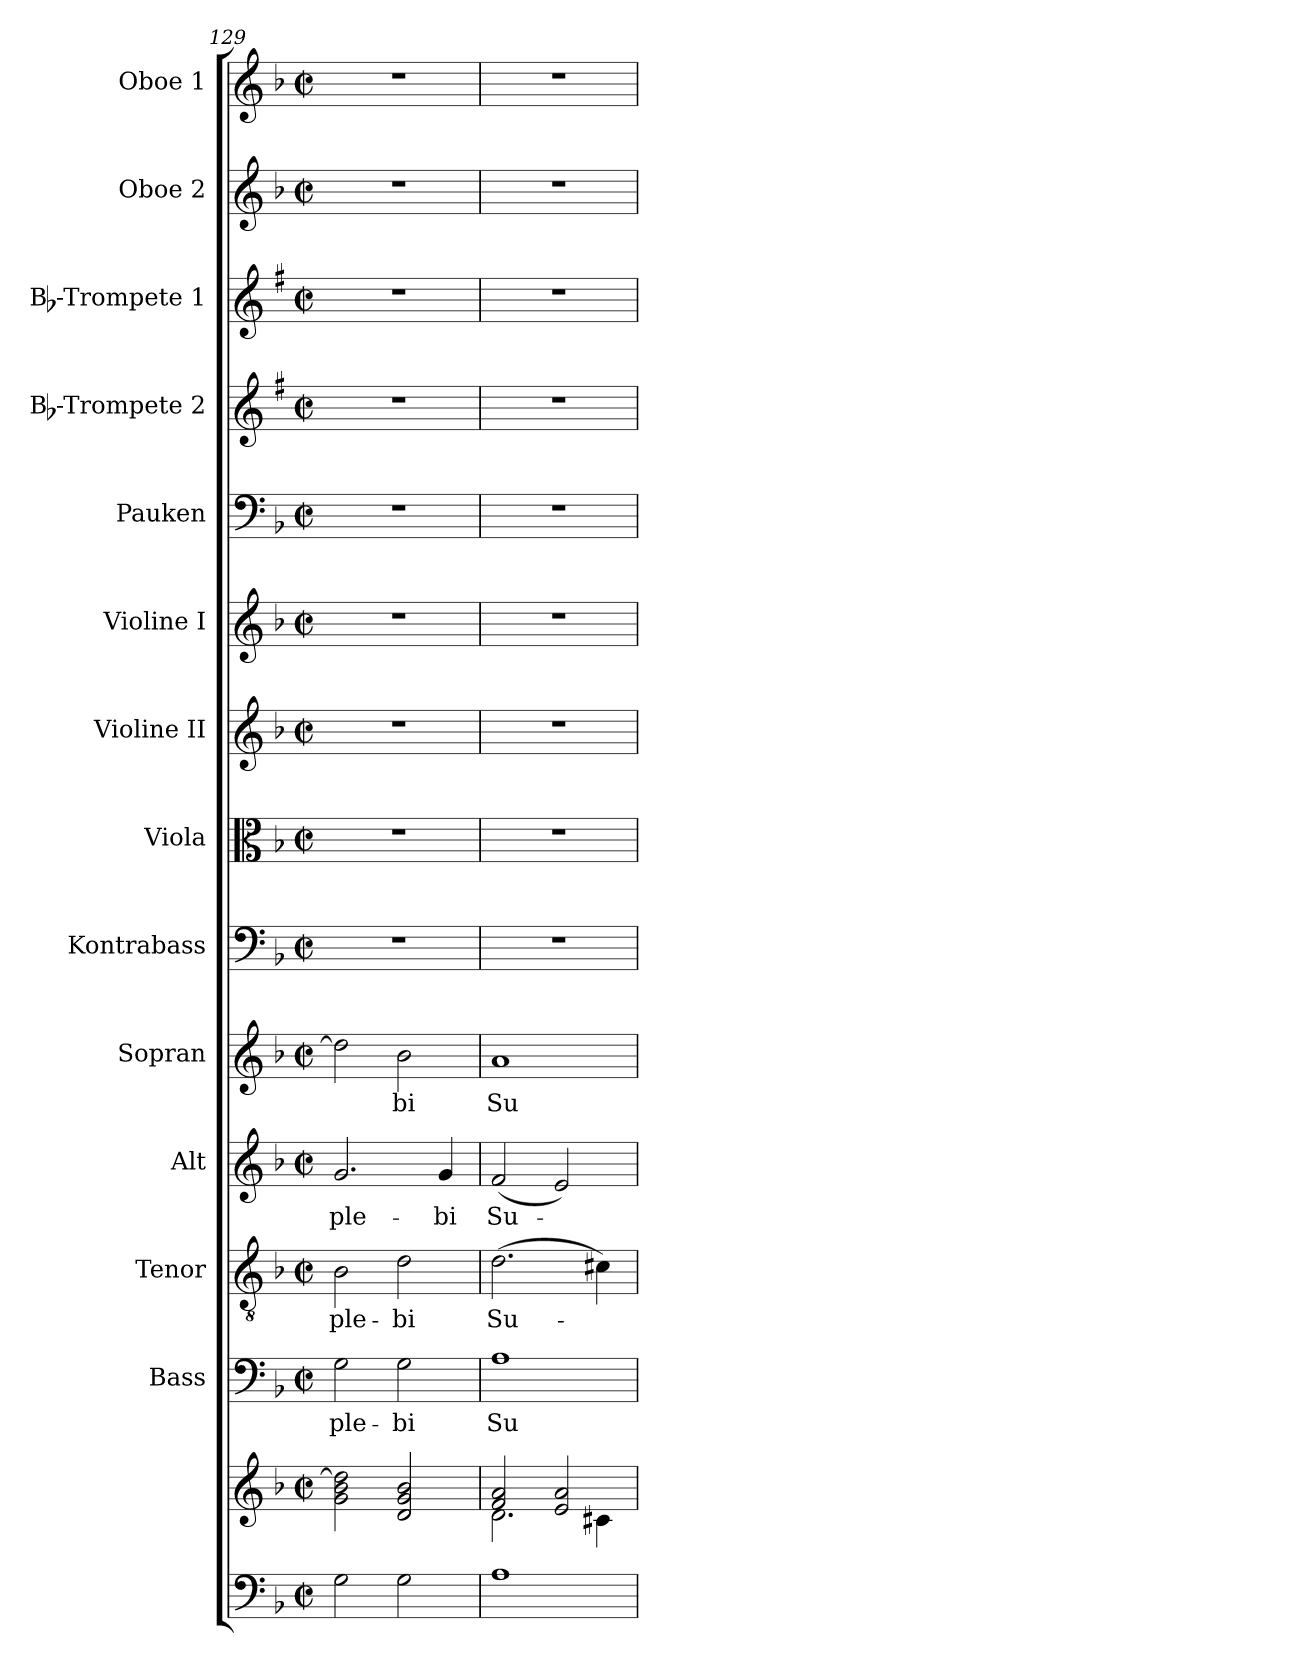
**kern	**kern	**kern	**text	**kern	**text	**kern	**text	**kern	**text	**kern	**kern	**kern	**kern	**kern	**kern	**kern	**kern	**kern
*part14	*part14	*part13	*part13	*part12	*part12	*part11	*part11	*part10	*part10	*part9	*part8	*part7	*part6	*part5	*part4	*part3	*part2	*part1
*staff15	*staff14	*staff13	*staff13	*staff12	*staff12	*staff11	*staff11	*staff10	*staff10	*staff9	*staff8	*staff7	*staff6	*staff5	*staff4	*staff3	*staff2	*staff1
*	*	*I"Bass	*	*I"Tenor	*	*I"Alt	*	*I"Sopran	*	*I"Kontrabass	*I"Viola	*I"Violine II	*I"Violine I	*I"Pauken	*I"Bb-Trompete 2	*I"Bb-Trompete 1	*I"Oboe 2	*I"Oboe 1
*	*	*I'B.	*	*I'T.	*	*I'A.	*	*I'S.	*	*I'Kb.	*I'Vla.	*I'Vl. II	*I'Vl. I	*I'Pk.	*I'Bb Trp. 2	*I'Bb Trp. 1	*I'Ob. 2	*I'Ob. 1
*clefF4	*clefG2	*clefF4	*	*clefGv2	*	*clefG2	*	*clefG2	*	*clefF4	*clefC3	*clefG2	*clefG2	*clefF4	*clefG2	*clefG2	*clefG2	*clefG2
*	*	*	*	*	*	*	*	*	*	*ITrd7c12	*	*	*	*	*ITrd1c2	*ITrd1c2	*	*
*k[b-]	*k[b-]	*k[b-]	*	*k[b-]	*	*k[b-]	*	*k[b-]	*	*k[b-]	*k[b-]	*k[b-]	*k[b-]	*k[b-]	*k[b-]	*k[b-]	*k[b-]	*k[b-]
*F:	*F:	*F:	*	*F:	*	*F:	*	*F:	*	*F:	*F:	*F:	*F:	*F:	*F:	*F:	*F:	*F:
*M2/2	*M2/2	*M2/2	*	*M2/2	*	*M2/2	*	*M2/2	*	*M2/2	*M2/2	*M2/2	*M2/2	*M2/2	*M2/2	*M2/2	*M2/2	*M2/2
*met(c|)	*met(c|)	*met(c|)	*	*met(c|)	*	*met(c|)	*	*met(c|)	*	*met(c|)	*met(c|)	*met(c|)	*met(c|)	*met(c|)	*met(c|)	*met(c|)	*met(c|)	*met(c|)
=129	=129	=129	=129	=129	=129	=129	=129	=129	=129	=129	=129	=129	=129	=129	=129	=129	=129	=129
!	!	!	!LO:LY:b	!	!LO:LY:b	!	!LO:LY:b	!	!	!	!	!	!	!	!	!	!	!
2G\	2g\ 2b-\ 2dd\]	2G\	ple-	2B-\	ple-	2.g/	ple-	2dd\]	.	1r	1r	1r	1r	1r	1r	1r	1r	1r
!	!	!	!LO:LY:b	!	!LO:LY:b	!	!	!	!LO:LY:b	!	!	!	!	!	!	!	!	!
2G\	2d/ 2g/ 2b-/	2G\	-bi	2d\	-bi	.	.	2b-\	-bi	.	.	.	.	.	.	.	.	.
!	!	!	!	!	!	!	!LO:LY:b	!	!	!	!	!	!	!	!	!	!	!
.	.	.	.	.	.	4g/	-bi	.	.	.	.	.	.	.	.	.	.	.
=130	=130	=130	=130	=130	=130	=130	=130	=130	=130	=130	=130	=130	=130	=130	=130	=130	=130	=130
*	*^	*	*	*	*	*	*	*	*	*	*	*	*	*	*	*	*	*
!	!	!	!	!LO:LY:b	!	!LO:LY:b	!	!LO:LY:b	!	!LO:LY:b	!	!	!	!	!	!	!	!	!
1A	2f/ 2a/	2.d\	1A	Su-	(>2.d\	Su-	(<2f/	Su-	1a	Su-	1r	1r	1r	1r	1r	1r	1r	1r	1r
.	2e/ 2a/	.	.	.	.	.	2e/)	.	.	.	.	.	.	.	.	.	.	.	.
.	.	4c#X\	.	.	4c#X\)	.	.	.	.	.	.	.	.	.	.	.	.	.	.
*	*v	*v	*	*	*	*	*	*	*	*	*	*	*	*	*	*	*	*	*
=	=	=	=	=	=	=	=	=	=	=	=	=	=	=	=	=	=	=
*-	*-	*-	*-	*-	*-	*-	*-	*-	*-	*-	*-	*-	*-	*-	*-	*-	*-	*-
